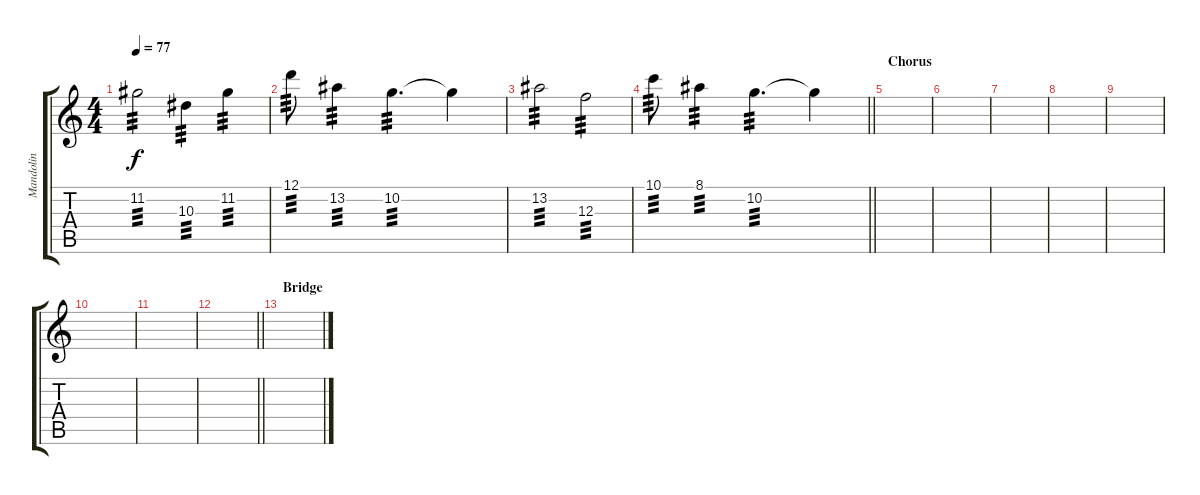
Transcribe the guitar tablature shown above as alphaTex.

\track ("Mandolin" "Mandolin") {instrument electricguitarclean}
\staff {score tabs}
\tuning (D4 A3 F3 C3 G2 C2) {hide}
\ts (4 4)
\tempo 77
\clef g2
\ks c
11.2.2{tp 3 dy f} 10.3.4{tp 3} 11.2.4{tp 3} |
12.1.8{tp 3} 13.2.4{tp 3} 10.2.4{d tp 3} 10.2{t}.4 |
13.2.2{tp 3} 12.3.2{tp 3} |
\barLineRight lightlight
10.1.8{tp 3} 8.1.4{tp 3} 10.2.4{d tp 3} 10.2{t}.4 |
\section ("" "Chorus")
|
|
|
|
|
|
|
\barLineRight lightlight
|
\section ("" "Bridge")
